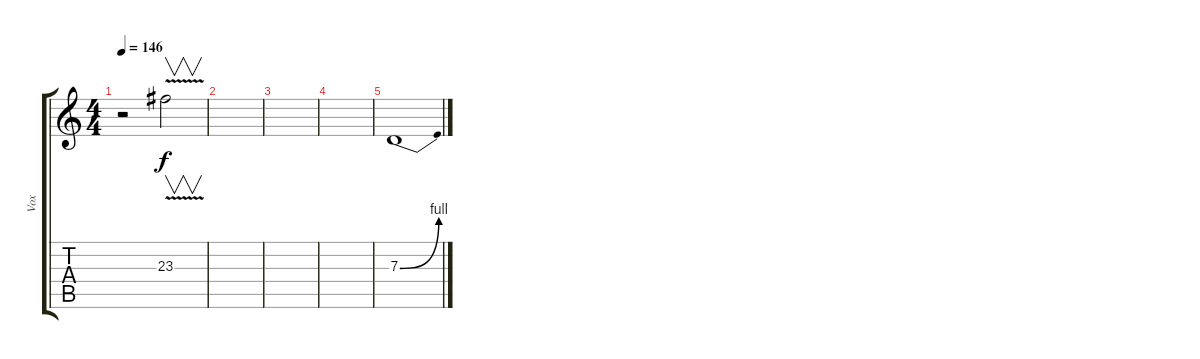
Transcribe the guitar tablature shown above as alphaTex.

\track ("Vox" "Vox") {instrument trumpet}
\staff {score tabs}
\tuning (E4 B3 G3 D3 A2 E2) {hide}
\ts (4 4)
\tempo 146
\clef g2
\ks c
r.2{dy f} 23.3{v}.2{v instrument choiraahs} |
|
|
|
7.3{be (bend 0 0 60 4)}.1{instrument tuba}
